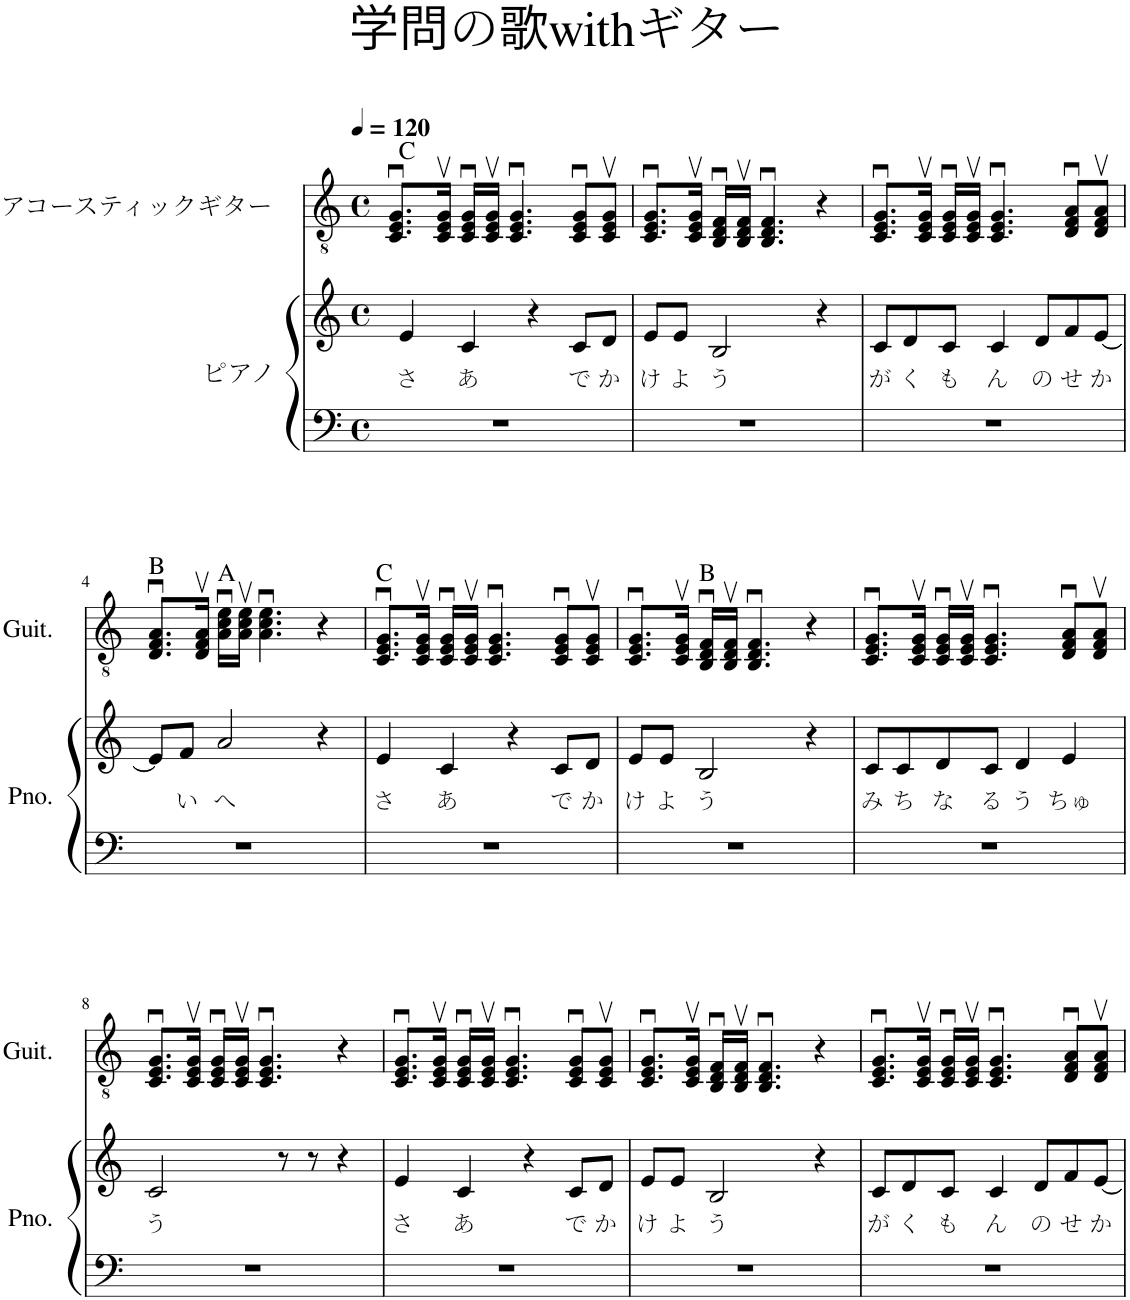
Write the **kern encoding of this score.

**kern	**kern	**text	**kern	**harte
*part2	*part2	*part2	*part1	*part1
*staff3	*staff2	*staff2	*staff1	*
*I"ピアノ	*	*	*I"アコースティックギター	*
*clefF4	*clefG2	*	*clefGv2	*
*k[]	*k[]	*	*k[]	*
*M4/4	*M4/4	*	*M4/4	*
*met(c)	*met(c)	*	*met(c)	*
*MM120	*MM120	*	*MM120	*
=1	=1	=1	=1	=1
!	!	!LO:LY:b	!	!
1r	4e/	さ	8.C/u 8.E/u 8.G/uL	C:maj
.	.	.	16C/v 16E/v 16G/vJk	.
!	!	!LO:LY:b	!	!
.	4c/	あ	16C/u 16E/u 16G/uLL	.
.	.	.	16C/v 16E/v 16G/vJJ	.
.	.	.	4.C/u 4.E/u 4.G/u	.
.	4r	.	.	.
!	!	!LO:LY:b	!	!
.	8c/L	で	8C/u 8E/u 8G/uL	.
!	!	!LO:LY:b	!	!
.	8d/J	か	8C/v 8E/v 8G/vJ	.
=2	=2	=2	=2	=2
!	!	!LO:LY:b	!	!
1r	8e/L	け	8.C/u 8.E/u 8.G/uL	.
!	!	!LO:LY:b	!	!
.	8e/J	よ	.	.
.	.	.	16C/v 16E/v 16G/vJk	.
!	!	!LO:LY:b	!	!
.	2B/	う	16BB/u 16D/u 16F/uLL	.
.	.	.	16BB/v 16D/v 16F/vJJ	.
.	.	.	4.BB/u 4.D/u 4.F/u	.
.	4r	.	4r	.
=3	=3	=3	=3	=3
!	!	!LO:LY:b	!	!
1r	8c/L	が	8.C/u 8.E/u 8.G/uL	.
!	!	!LO:LY:b	!	!
.	8d/	く	.	.
.	.	.	16C/v 16E/v 16G/vJk	.
!	!	!LO:LY:b	!	!
.	8c/J	も	16C/u 16E/u 16G/uLL	.
.	.	.	16C/v 16E/v 16G/vJJ	.
!	!	!LO:LY:b	!	!
.	4c/	ん	4.C/u 4.E/u 4.G/u	.
!	!	!LO:LY:b	!	!
.	8d/L	の	.	.
!	!	!LO:LY:b	!	!
.	8f/	せ	8D/u 8F/u 8A/uL	.
!	!	!LO:LY:b	!	!
.	[8e/J	か	8D/v 8F/v 8A/vJ	.
!!LO:LB:g=z
=4	=4	=4	=4	=4
1r	8e/L]	.	8.Dn/u 8.Fn/u 8.A/uL	B:maj
!	!	!LO:LY:b	!	!
.	8f/J	い	.	.
.	.	.	16D/v 16F/v 16A/vJk	.
!	!	!LO:LY:b	!	!
.	2a/	へ	16A\u 16cn\u 16e\uLL	A:maj
.	.	.	16A\v 16c\v 16e\vJJ	.
.	.	.	4.A\u 4.c\u 4.e\u	.
.	4r	.	4r	.
=5	=5	=5	=5	=5
!	!	!LO:LY:b	!	!
1r	4e/	さ	8.C/u 8.E/u 8.G/uL	C:maj
.	.	.	16C/v 16E/v 16G/vJk	.
!	!	!LO:LY:b	!	!
.	4c/	あ	16C/u 16E/u 16G/uLL	.
.	.	.	16C/v 16E/v 16G/vJJ	.
.	.	.	4.C/u 4.E/u 4.G/u	.
.	4r	.	.	.
!	!	!LO:LY:b	!	!
.	8c/L	で	8C/u 8E/u 8G/uL	.
!	!	!LO:LY:b	!	!
.	8d/J	か	8C/v 8E/v 8G/vJ	.
=6	=6	=6	=6	=6
!	!	!LO:LY:b	!	!
1r	8e/L	け	8.C/u 8.E/u 8.G/uL	.
!	!	!LO:LY:b	!	!
.	8e/J	よ	.	.
.	.	.	16C/v 16E/v 16G/vJk	.
!	!	!LO:LY:b	!	!
.	2B/	う	16BB/u 16Dn/u 16Fn/uLL	B:maj
.	.	.	16BB/v 16D/v 16F/vJJ	.
.	.	.	4.BB/u 4.D/u 4.F/u	.
.	4r	.	4r	.
=7	=7	=7	=7	=7
!	!	!LO:LY:b	!	!
1r	8c/L	み	8.C/u 8.E/u 8.G/uL	.
!	!	!LO:LY:b	!	!
.	8c/	ち	.	.
.	.	.	16C/v 16E/v 16G/vJk	.
!	!	!LO:LY:b	!	!
.	8d/	な	16C/u 16E/u 16G/uLL	.
.	.	.	16C/v 16E/v 16G/vJJ	.
!	!	!LO:LY:b	!	!
.	8c/J	る	4.C/u 4.E/u 4.G/u	.
!	!	!LO:LY:b	!	!
.	4d/	う	.	.
!	!	!LO:LY:b	!	!
.	4e/	ちゅ	8D/u 8F/u 8A/uL	.
.	.	.	8D/v 8F/v 8A/vJ	.
!!LO:LB:g=z
=8	=8	=8	=8	=8
!	!	!LO:LY:b	!	!
1r	2c/	う	8.C/u 8.E/u 8.G/uL	.
.	.	.	16C/v 16E/v 16G/vJk	.
.	.	.	16C/u 16E/u 16G/uLL	.
.	.	.	16C/v 16E/v 16G/vJJ	.
.	.	.	4.C/u 4.E/u 4.G/u	.
.	8r	.	.	.
.	8r	.	.	.
.	4r	.	4r	.
=9	=9	=9	=9	=9
!	!	!LO:LY:b	!	!
1r	4e/	さ	8.C/u 8.E/u 8.G/uL	.
.	.	.	16C/v 16E/v 16G/vJk	.
!	!	!LO:LY:b	!	!
.	4c/	あ	16C/u 16E/u 16G/uLL	.
.	.	.	16C/v 16E/v 16G/vJJ	.
.	.	.	4.C/u 4.E/u 4.G/u	.
.	4r	.	.	.
!	!	!LO:LY:b	!	!
.	8c/L	で	8C/u 8E/u 8G/uL	.
!	!	!LO:LY:b	!	!
.	8d/J	か	8C/v 8E/v 8G/vJ	.
=10	=10	=10	=10	=10
!	!	!LO:LY:b	!	!
1r	8e/L	け	8.C/u 8.E/u 8.G/uL	.
!	!	!LO:LY:b	!	!
.	8e/J	よ	.	.
.	.	.	16C/v 16E/v 16G/vJk	.
!	!	!LO:LY:b	!	!
.	2B/	う	16BB/u 16D/u 16F/uLL	.
.	.	.	16BB/v 16D/v 16F/vJJ	.
.	.	.	4.BB/u 4.D/u 4.F/u	.
.	4r	.	4r	.
=11	=11	=11	=11	=11
!	!	!LO:LY:b	!	!
1r	8c/L	が	8.C/u 8.E/u 8.G/uL	.
!	!	!LO:LY:b	!	!
.	8d/	く	.	.
.	.	.	16C/v 16E/v 16G/vJk	.
!	!	!LO:LY:b	!	!
.	8c/J	も	16C/u 16E/u 16G/uLL	.
.	.	.	16C/v 16E/v 16G/vJJ	.
!	!	!LO:LY:b	!	!
.	4c/	ん	4.C/u 4.E/u 4.G/u	.
!	!	!LO:LY:b	!	!
.	8d/L	の	.	.
!	!	!LO:LY:b	!	!
.	8f/	せ	8D/u 8F/u 8A/uL	.
!	!	!LO:LY:b	!	!
.	[8e/J	か	8D/v 8F/v 8A/vJ	.
=	=	=	=	=
*-	*-	*-	*-	*-
